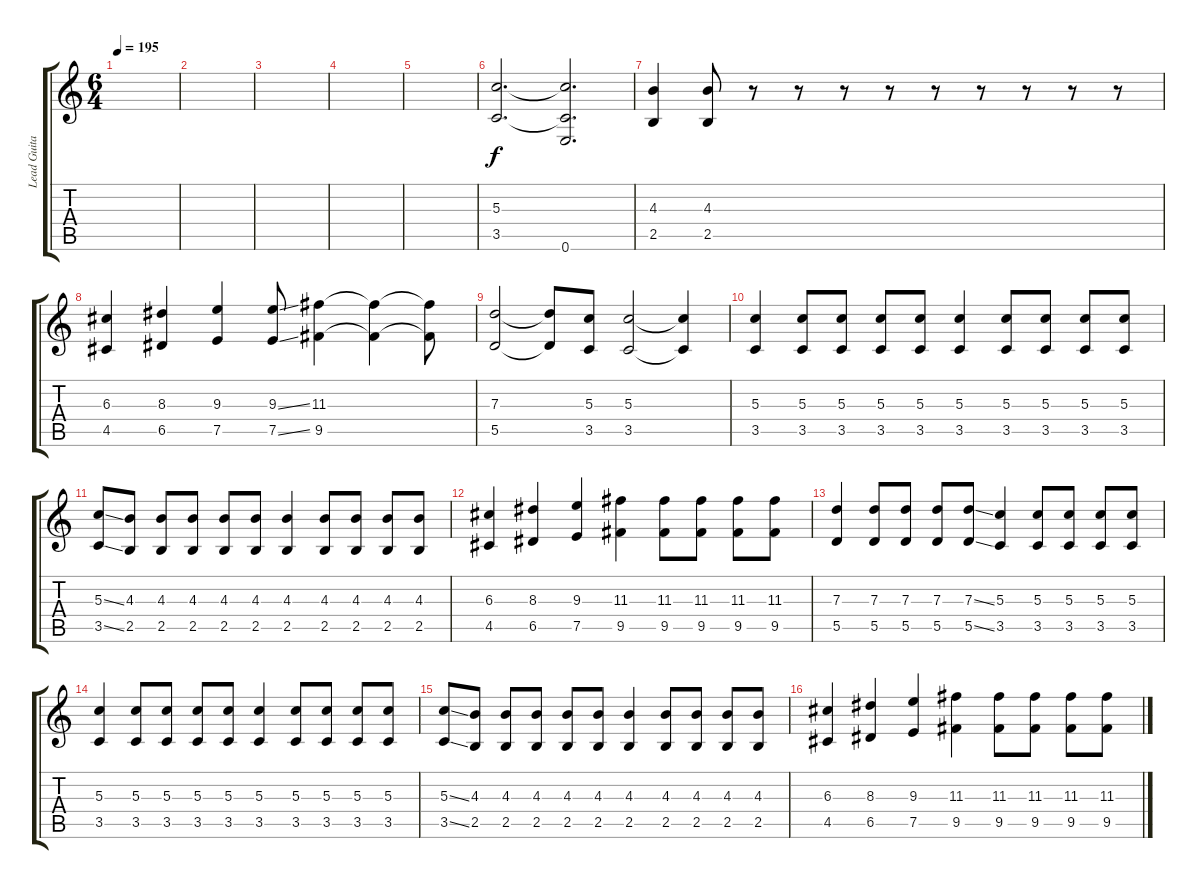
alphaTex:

\track ("Lead Guitar" "Lead Guita") {instrument distortionguitar}
\staff {score tabs}
\tuning (E4 B3 G3 D3 A2 E2) {hide}
\ts (6 4)
\tempo 195
\clef g2
\ks c
|
|
|
|
|
(5.3 3.5).2{d} (5.3{t} 3.5{t} 0.6).2{d} |
(4.3 2.5).4 (4.3 2.5).8 r.8 r.8 r.8 r.8 r.8 r.8 r.8 r.8 r.8 |
(6.3 4.5).4 (8.3 6.5).4 (9.3 7.5).4 (9.3{ss} 7.5{ss}).8 (11.3 9.5).4 (11.3{t} 9.5{t}).4 (11.3{t} 9.5{t}).8 |
(7.3 5.5).2 (7.3{t} 5.5{t}).8 (5.3 3.5).8 (5.3 3.5).2 (5.3{t} 3.5{t}).4 |
(5.3 3.5).4 (5.3 3.5).8 (5.3 3.5).8 (5.3 3.5).8 (5.3 3.5).8 (5.3 3.5).4 (5.3 3.5).8 (5.3 3.5).8 (5.3 3.5).8 (5.3 3.5).8 |
(5.3{ss} 3.5{ss}).8 (4.3 2.5).8 (4.3 2.5).8 (4.3 2.5).8 (4.3 2.5).8 (4.3 2.5).8 (4.3 2.5).4 (4.3 2.5).8 (4.3 2.5).8 (4.3 2.5).8 (4.3 2.5).8 |
(6.3 4.5).4 (8.3 6.5).4 (9.3 7.5).4 (11.3 9.5).4 (11.3 9.5).8 (11.3 9.5).8 (11.3 9.5).8 (11.3 9.5).8 |
(7.3 5.5).4 (7.3 5.5).8 (7.3 5.5).8 (7.3 5.5).8 (7.3{ss} 5.5{ss}).8 (5.3 3.5).4 (5.3 3.5).8 (5.3 3.5).8 (5.3 3.5).8 (5.3 3.5).8 |
(5.3 3.5).4 (5.3 3.5).8 (5.3 3.5).8 (5.3 3.5).8 (5.3 3.5).8 (5.3 3.5).4 (5.3 3.5).8 (5.3 3.5).8 (5.3 3.5).8 (5.3 3.5).8 |
(5.3{ss} 3.5{ss}).8 (4.3 2.5).8 (4.3 2.5).8 (4.3 2.5).8 (4.3 2.5).8 (4.3 2.5).8 (4.3 2.5).4 (4.3 2.5).8 (4.3 2.5).8 (4.3 2.5).8 (4.3 2.5).8 |
(6.3 4.5).4 (8.3 6.5).4 (9.3 7.5).4 (11.3 9.5).4 (11.3 9.5).8 (11.3 9.5).8 (11.3 9.5).8 (11.3 9.5).8
